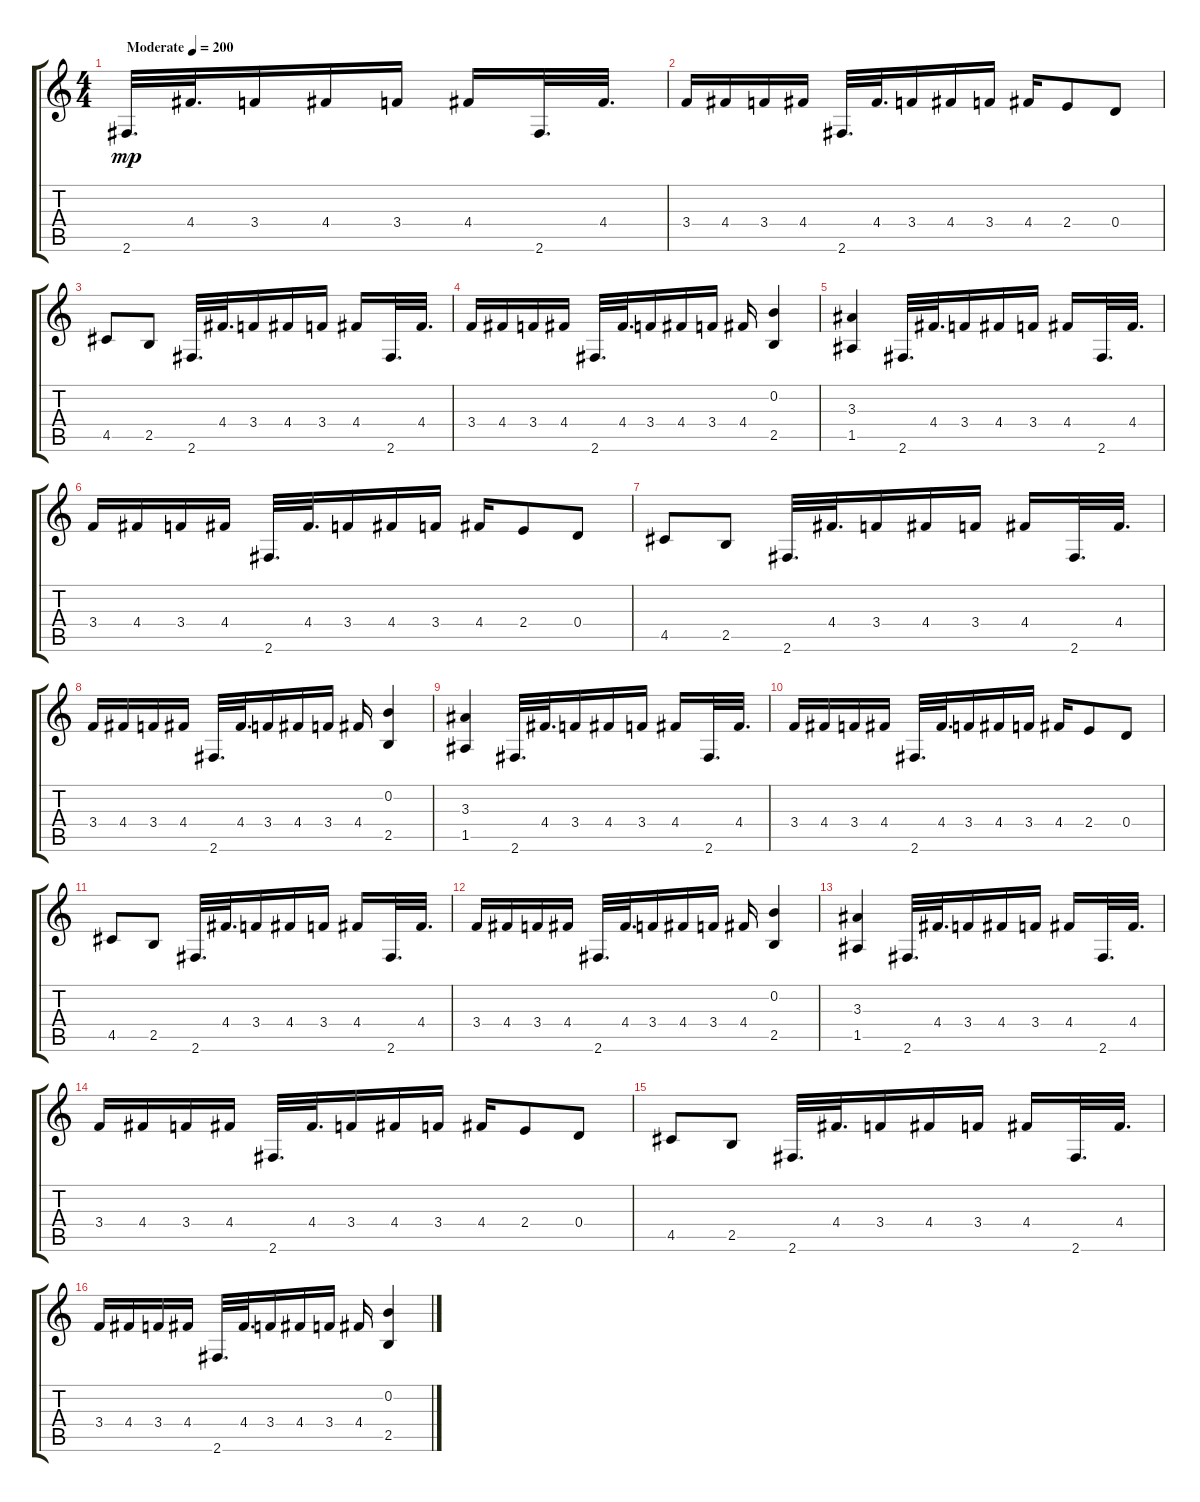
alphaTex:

\track "" {instrument distortionguitar}
\staff {score tabs}
\tuning (E4 B3 G3 D3 A2 E2) {hide}
\ts (4 4)
\tempo (200 "Moderate")
\clef g2
\ks c
2.6.32{d dy mp instrument distortionguitar} 4.4.32{d} 3.4.16 4.4.16 3.4.16 4.4.16 2.6.32{d} 4.4.32{d} |
3.4.16 4.4.16 3.4.16 4.4.16 2.6.32{d} 4.4.32{d} 3.4.16 4.4.16 3.4.16 4.4.16 2.4.8 0.4.8 |
4.5.8 2.5.8 2.6.32{d} 4.4.32{d} 3.4.16 4.4.16 3.4.16 4.4.16 2.6.32{d} 4.4.32{d} |
3.4.16 4.4.16 3.4.16 4.4.16 2.6.32{d} 4.4.32{d} 3.4.16 4.4.16 3.4.16 4.4.16 (0.2 2.5).4 |
(3.3 1.5).4 2.6.32{d} 4.4.32{d} 3.4.16 4.4.16 3.4.16 4.4.16 2.6.32{d} 4.4.32{d} |
3.4.16 4.4.16 3.4.16 4.4.16 2.6.32{d} 4.4.32{d} 3.4.16 4.4.16 3.4.16 4.4.16 2.4.8 0.4.8 |
4.5.8 2.5.8 2.6.32{d} 4.4.32{d} 3.4.16 4.4.16 3.4.16 4.4.16 2.6.32{d} 4.4.32{d} |
3.4.16 4.4.16 3.4.16 4.4.16 2.6.32{d} 4.4.32{d} 3.4.16 4.4.16 3.4.16 4.4.16 (0.2 2.5).4 |
(3.3 1.5).4 2.6.32{d} 4.4.32{d} 3.4.16 4.4.16 3.4.16 4.4.16 2.6.32{d} 4.4.32{d} |
3.4.16 4.4.16 3.4.16 4.4.16 2.6.32{d} 4.4.32{d} 3.4.16 4.4.16 3.4.16 4.4.16 2.4.8 0.4.8 |
4.5.8 2.5.8 2.6.32{d} 4.4.32{d} 3.4.16 4.4.16 3.4.16 4.4.16 2.6.32{d} 4.4.32{d} |
3.4.16 4.4.16 3.4.16 4.4.16 2.6.32{d} 4.4.32{d} 3.4.16 4.4.16 3.4.16 4.4.16 (0.2 2.5).4 |
(3.3 1.5).4 2.6.32{d} 4.4.32{d} 3.4.16 4.4.16 3.4.16 4.4.16 2.6.32{d} 4.4.32{d} |
3.4.16 4.4.16 3.4.16 4.4.16 2.6.32{d} 4.4.32{d} 3.4.16 4.4.16 3.4.16 4.4.16 2.4.8 0.4.8 |
4.5.8 2.5.8 2.6.32{d} 4.4.32{d} 3.4.16 4.4.16 3.4.16 4.4.16 2.6.32{d} 4.4.32{d} |
3.4.16 4.4.16 3.4.16 4.4.16 2.6.32{d} 4.4.32{d} 3.4.16 4.4.16 3.4.16 4.4.16 (0.2 2.5).4
